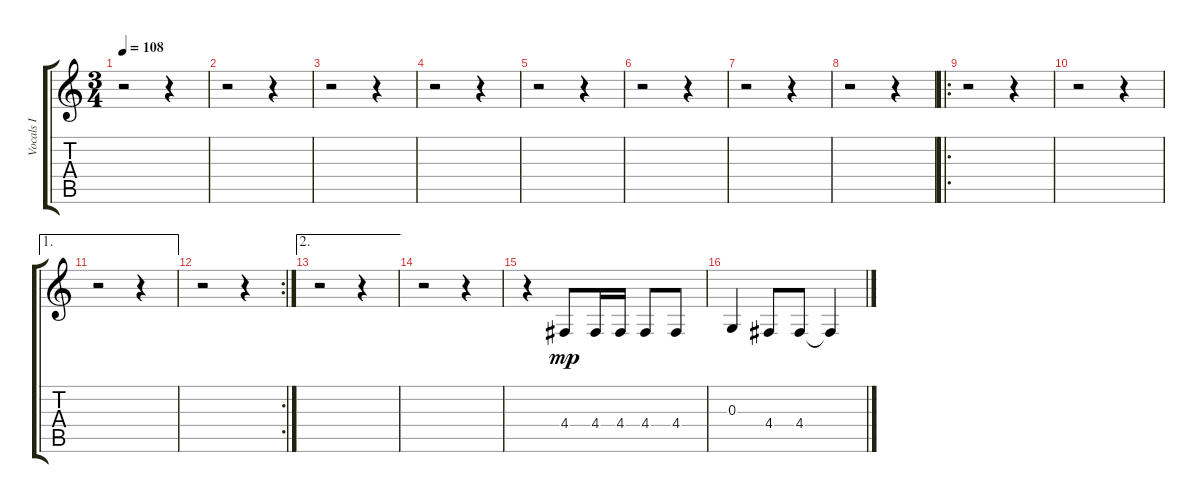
\track ("Vocals I" "Vocals I") {instrument oboe}
\staff {score tabs}
\tuning (E4 B3 G3 D3 A2 E2) {hide}
\ts (3 4)
\tempo 108
\clef g2
\ks c
r.2{dy mp} r.4 |
r.2 r.4 |
r.2 r.4 |
r.2 r.4 |
r.2 r.4 |
r.2 r.4 |
r.2 r.4 |
r.2 r.4 |
\ro
r.2 r.4 |
r.2 r.4 |
\ae 1
r.2 r.4 |
\rc 2
r.2 r.4 |
\ae 2
r.2 r.4 |
r.2 r.4 |
r.4 4.4.8 4.4.16 4.4.16 4.4.8 4.4.8 |
0.3.4 4.4.8 4.4.8 4.4{t}.4
